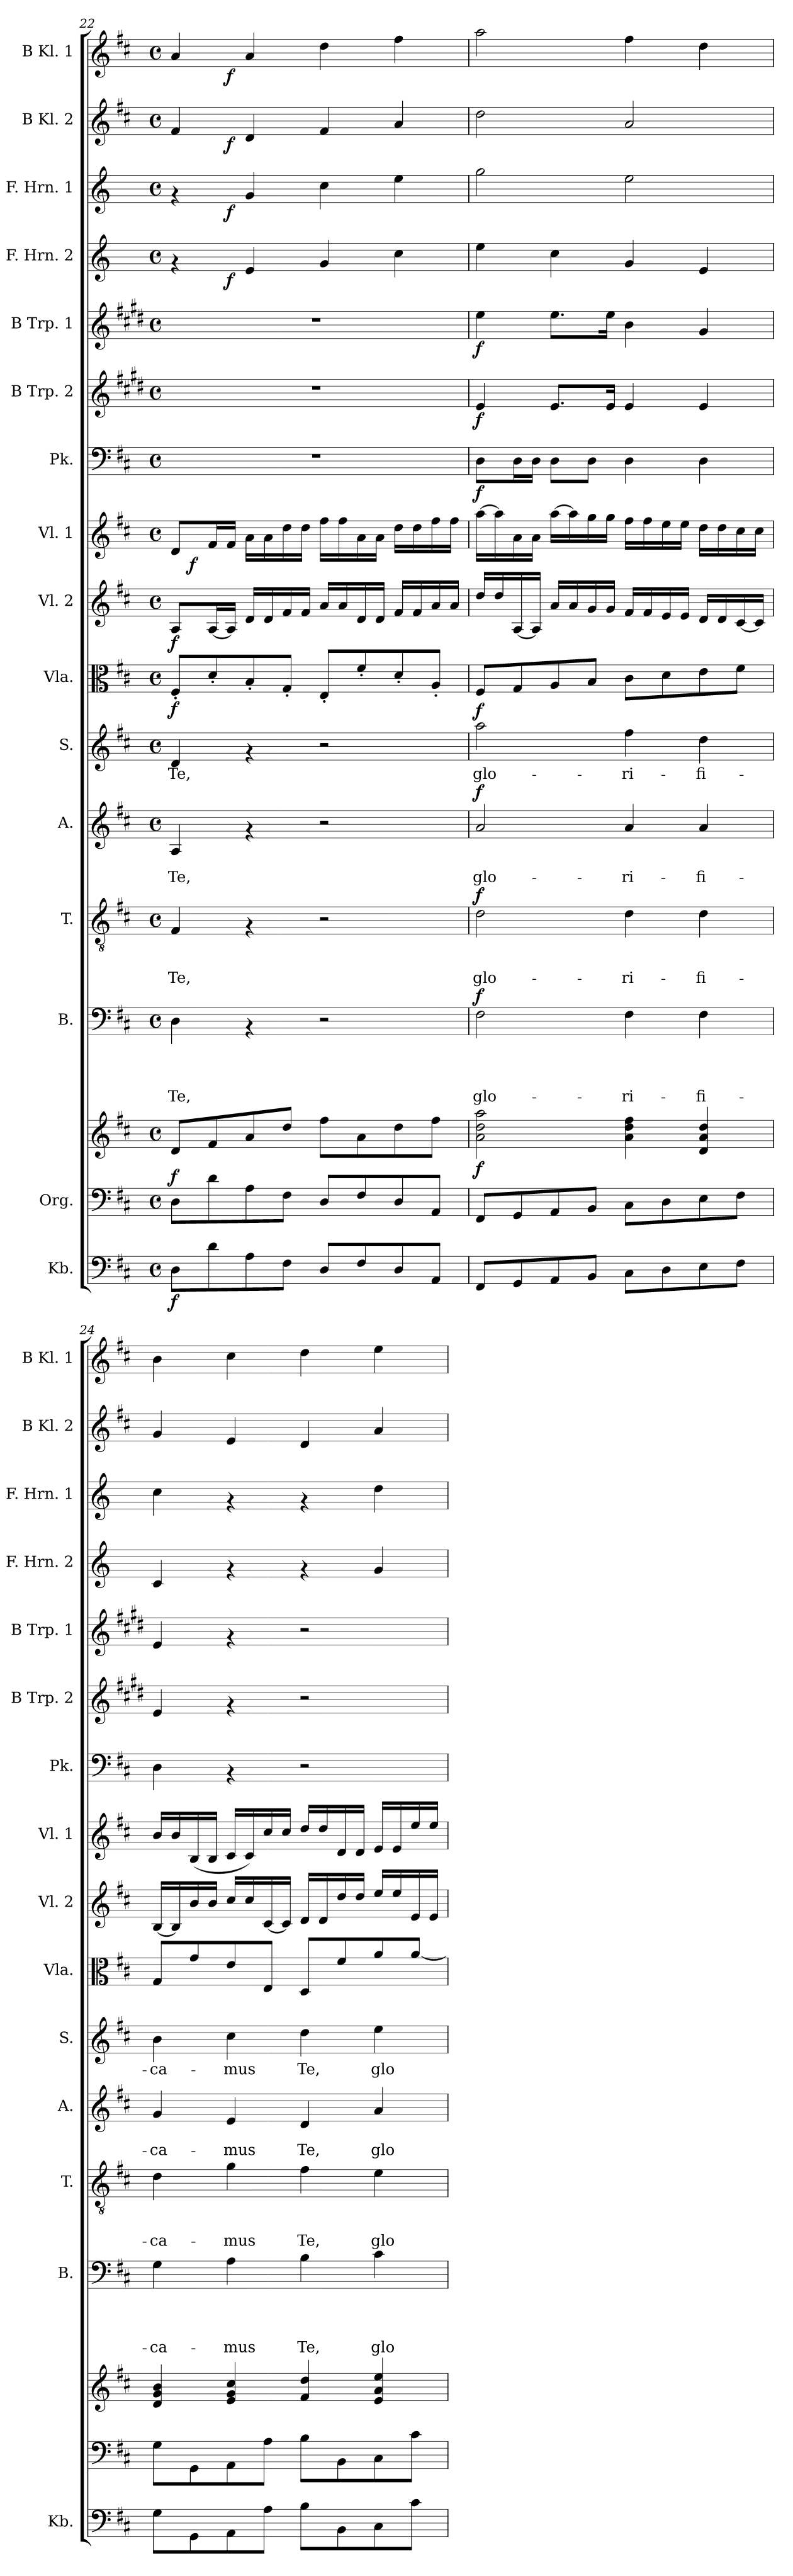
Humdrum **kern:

**kern	**dynam	**kern	**kern	**dynam	**kern	**text	**text	**text	**text	**dynam	**kern	**text	**text	**text	**dynam	**kern	**text	**text	**dynam	**kern	**text	**dynam	**kern	**dynam	**kern	**dynam	**kern	**dynam	**kern	**dynam	**kern	**dynam	**kern	**dynam	**kern	**dynam	**kern	**dynam	**kern	**dynam	**kern	**dynam
*part16	*part16	*part15	*part15	*part15	*part14	*part14	*part14	*part14	*part14	*part14	*part13	*part13	*part13	*part13	*part13	*part12	*part12	*part12	*part12	*part11	*part11	*part11	*part10	*part10	*part9	*part9	*part8	*part8	*part7	*part7	*part6	*part6	*part5	*part5	*part4	*part4	*part3	*part3	*part2	*part2	*part1	*part1
*staff17	*staff17	*staff16	*staff15	*staff15/16	*staff14	*staff14	*staff14	*staff14	*staff14	*staff14	*staff13	*staff13	*staff13	*staff13	*staff13	*staff12	*staff12	*staff12	*staff12	*staff11	*staff11	*staff11	*staff10	*staff10	*staff9	*staff9	*staff8	*staff8	*staff7	*staff7	*staff6	*staff6	*staff5	*staff5	*staff4	*staff4	*staff3	*staff3	*staff2	*staff2	*staff1	*staff1
*I"Kb.	*	*I"Org.	*	*	*I"B.	*	*	*	*	*	*I"T.	*	*	*	*	*I"A.	*	*	*	*I"S.	*	*	*I"Vla.	*	*I"Vl. 2	*	*I"Vl. 1	*	*I"Pk.	*	*I"B Trp. 2	*	*I"B Trp. 1	*	*I"F. Hrn. 2	*	*I"F. Hrn. 1	*	*I"B Kl. 2	*	*I"B Kl. 1	*
*I'Kb.	*	*	*	*	*I'B.	*	*	*	*	*	*I'T.	*	*	*	*	*I'A.	*	*	*	*I'S.	*	*	*I'Vla.	*	*I'Vl. 2	*	*I'Vl. 1	*	*I'Pk.	*	*I'B Trp. 2	*	*I'B Trp. 1	*	*I'F. Hrn. 2	*	*I'F. Hrn. 1	*	*I'B Kl. 2	*	*I'B Kl. 1	*
*clefF4	*	*clefF4	*clefG2	*	*clefF4	*	*	*	*	*	*clefGv2	*	*	*	*	*clefG2	*	*	*	*clefG2	*	*	*clefC3	*	*clefG2	*	*clefG2	*	*clefF4	*	*clefG2	*	*clefG2	*	*clefG2	*	*clefG2	*	*clefG2	*	*clefG2	*
*	*	*	*	*	*	*	*	*	*	*	*	*	*	*	*	*	*	*	*	*	*	*	*	*	*	*	*	*	*	*	*ITrd1c2	*	*ITrd1c2	*	*ITrd-1c-2	*	*ITrd-1c-2	*	*	*	*	*
*k[f#c#]	*	*k[f#c#]	*k[f#c#]	*	*k[f#c#]	*	*	*	*	*	*k[f#c#]	*	*	*	*	*k[f#c#]	*	*	*	*k[f#c#]	*	*	*k[f#c#]	*	*k[f#c#]	*	*k[f#c#]	*	*k[f#c#]	*	*k[f#c#]	*	*k[f#c#]	*	*k[f#c#]	*	*k[f#c#]	*	*k[f#c#]	*	*k[f#c#]	*
*D:	*	*D:	*D:	*	*D:	*	*	*	*	*	*D:	*	*	*	*	*D:	*	*	*	*D:	*	*	*D:	*	*D:	*	*D:	*	*D:	*	*D:	*	*D:	*	*D:	*	*D:	*	*D:	*	*D:	*
*M4/4	*	*M4/4	*M4/4	*	*M4/4	*	*	*	*	*	*M4/4	*	*	*	*	*M4/4	*	*	*	*M4/4	*	*	*M4/4	*	*M4/4	*	*M4/4	*	*M4/4	*	*M4/4	*	*M4/4	*	*M4/4	*	*M4/4	*	*M4/4	*	*M4/4	*
*met(c)	*	*met(c)	*met(c)	*	*met(c)	*	*	*	*	*	*met(c)	*	*	*	*	*met(c)	*	*	*	*met(c)	*	*	*met(c)	*	*met(c)	*	*met(c)	*	*met(c)	*	*met(c)	*	*met(c)	*	*met(c)	*	*met(c)	*	*met(c)	*	*met(c)	*
=22	=22	=22	=22	=22	=22	=22	=22	=22	=22	=22	=22	=22	=22	=22	=22	=22	=22	=22	=22	=22	=22	=22	=22	=22	=22	=22	=22	=22	=22	=22	=22	=22	=22	=22	=22	=22	=22	=22	=22	=22	=22	=22
!	!LO:DY:b	!	!	!LO:DY:a=2	!	!	!	!	!LO:LY:b	!	!	!	!	!LO:LY:b	!	!	!	!LO:LY:b	!	!	!LO:LY:b	!	!	!LO:DY:b	!	!LO:DY:b	!	!	!	!	!	!	!	!	!	!	!	!	!	!	!	!
*	*	*	*	*	*	*	*	*	*	*	*	*	*	*	*	*	*	*	*	*	*	*	*	*	*	*	*^	*	*	*	*	*	*	*	*^	*	*^	*	*^	*	*^	*
8D\L	f	8D\L	8d/L	f	4D\	.	.	.	Te,	.	4F#/	.	.	Te,	.	4A/	.	-Te,	.	4d/	-Te,	.	8F#'</L	f	8A/L	f	8d/L	16ryy	.	1r	.	1r	.	1r	.	4rf	8.ryy	.	4rf	8.ryy	.	4f#/	8.ryy	.	4a/	8.ryy	.
!	!	!	!	!	!	!	!	!	!	!	!	!	!	!	!	!	!	!	!	!	!	!	!	!	!	!	!	!	!LO:DY:b	!	!	!	!	!	!	!	!	!	!	!	!	!	!	!	!	!	!
.	.	.	.	.	.	.	.	.	.	.	.	.	.	.	.	.	.	.	.	.	.	.	.	.	.	.	.	2...ryy	f	.	.	.	.	.	.	.	.	.	.	.	.	.	.	.	.	.	.
8d\	.	8d\	8f#/	.	.	.	.	.	.	.	.	.	.	.	.	.	.	.	.	.	.	.	8d'</	.	[>16A/L	.	16f#/L	.	.	.	.	.	.	.	.	.	.	.	.	.	.	.	.	.	.	.	.
!	!	!	!	!	!	!	!	!	!	!	!	!	!	!	!	!	!	!	!	!	!	!	!	!	!	!	!	!	!	!	!	!	!	!	!	!	!	!LO:DY:b	!	!	!LO:DY:b	!	!	!LO:DY:b	!	!	!LO:DY:b
.	.	.	.	.	.	.	.	.	.	.	.	.	.	.	.	.	.	.	.	.	.	.	.	.	16A/JJ]	.	16f#/JJ	.	.	.	.	.	.	.	.	.	2ryy	f	.	2ryy	f	.	2ryy	f	.	2ryy	f
8A\	.	8A\	8a/	.	4rAA	.	.	.	.	.	4rF	.	.	.	.	4rf	.	.	.	4rf	.	.	8B'</	.	16d/LL	.	16a\LL	.	.	.	.	.	.	.	.	4f#/	.	.	4a/	.	.	4d/	.	.	4a/	.	.
.	.	.	.	.	.	.	.	.	.	.	.	.	.	.	.	.	.	.	.	.	.	.	.	.	16d/	.	16a\	.	.	.	.	.	.	.	.	.	.	.	.	.	.	.	.	.	.	.	.
8F#\J	.	8F#\J	8dd/J	.	.	.	.	.	.	.	.	.	.	.	.	.	.	.	.	.	.	.	8G'</J	.	16f#/	.	16dd\	.	.	.	.	.	.	.	.	.	.	.	.	.	.	.	.	.	.	.	.
.	.	.	.	.	.	.	.	.	.	.	.	.	.	.	.	.	.	.	.	.	.	.	.	.	16f#/JJ	.	16dd\JJ	.	.	.	.	.	.	.	.	.	.	.	.	.	.	.	.	.	.	.	.
8D/L	.	8D/L	8ff#\L	.	2r	.	.	.	.	.	2r	.	.	.	.	2r	.	.	.	2r	.	.	8E'</L	.	16a/LL	.	16ff#\LL	.	.	.	.	.	.	.	.	4a/	.	.	4dd\	.	.	4f#/	.	.	4dd\	.	.
.	.	.	.	.	.	.	.	.	.	.	.	.	.	.	.	.	.	.	.	.	.	.	.	.	16a/	.	16ff#\	.	.	.	.	.	.	.	.	.	.	.	.	.	.	.	.	.	.	.	.
8F#/	.	8F#/	8a\	.	.	.	.	.	.	.	.	.	.	.	.	.	.	.	.	.	.	.	8f#'</	.	16d/	.	16a\	.	.	.	.	.	.	.	.	.	.	.	.	.	.	.	.	.	.	.	.
.	.	.	.	.	.	.	.	.	.	.	.	.	.	.	.	.	.	.	.	.	.	.	.	.	16d/JJ	.	16a\JJ	.	.	.	.	.	.	.	.	.	4ryy	.	.	4ryy	.	.	4ryy	.	.	4ryy	.
8D/	.	8D/	8dd\	.	.	.	.	.	.	.	.	.	.	.	.	.	.	.	.	.	.	.	8d'</	.	16f#/LL	.	16dd\LL	.	.	.	.	.	.	.	.	4dd\	.	.	4ff#\	.	.	4a/	.	.	4ff#\	.	.
.	.	.	.	.	.	.	.	.	.	.	.	.	.	.	.	.	.	.	.	.	.	.	.	.	16f#/	.	16dd\	.	.	.	.	.	.	.	.	.	.	.	.	.	.	.	.	.	.	.	.
8AA/J	.	8AA/J	8ff#\J	.	.	.	.	.	.	.	.	.	.	.	.	.	.	.	.	.	.	.	8A'</J	.	16a/	.	16ff#\	.	.	.	.	.	.	.	.	.	.	.	.	.	.	.	.	.	.	.	.
.	.	.	.	.	.	.	.	.	.	.	.	.	.	.	.	.	.	.	.	.	.	.	.	.	16a/JJ	.	16ff#\JJ	.	.	.	.	.	.	.	.	.	16ryy	.	.	16ryy	.	.	16ryy	.	.	16ryy	.
!!LO:PB:g=z
=23	=23	=23	=23	=23	=23	=23	=23	=23	=23	=23	=23	=23	=23	=23	=23	=23	=23	=23	=23	=23	=23	=23	=23	=23	=23	=23	=23	=23	=23	=23	=23	=23	=23	=23	=23	=23	=23	=23	=23	=23	=23	=23	=23	=23	=23	=23	=23
!	!	!	!	!LO:DY:b	!	!	!	!	!LO:LY:b	!LO:DY:a	!	!	!	!LO:LY:b	!LO:DY:a	!	!	!LO:LY:b	!LO:DY:a	!	!LO:LY:b	!LO:DY:a	!	!	!	!	!	!	!	!	!LO:DY:b	!	!LO:DY:b	!	!LO:DY:b	!	!	!	!	!	!	!	!	!	!	!	!
*	*	*	*	*	*	*	*	*	*	*	*	*	*	*	*	*	*	*	*	*	*	*	*	*	*	*	*	*	*	*	*	*	*	*	*	*v	*v	*	*	*	*	*v	*v	*	*v	*v	*
*	*	*	*	*	*	*	*	*	*	*	*	*	*	*	*	*	*	*	*	*	*	*	*	*	*	*	*v	*v	*	*	*	*	*	*	*	*	*	*v	*v	*	*	*	*	*
8FF#/L	.	8FF#/L	2a\ 2dd\ 2aa\	f	2F#\	.	.	.	glo-	f	2d\	.	.	glo-	f	2a/	.	glo-	f	2aa\	glo-	f	8F#/L	.	16dd/LL	.	[>16aa\LL	.	8D\L	f	4d/	f	4dd\	f	4ff#\	.	2aa\	.	2dd\	.	2aa\	.
.	.	.	.	.	.	.	.	.	.	.	.	.	.	.	.	.	.	.	.	.	.	.	.	.	16dd/	.	16aa\]	.	.	.	.	.	.	.	.	.	.	.	.	.	.	.
8GG/	.	8GG/	.	.	.	.	.	.	.	.	.	.	.	.	.	.	.	.	.	.	.	.	8G/	.	[>16A/	.	16a\	.	16D\L	.	.	.	.	.	.	.	.	.	.	.	.	.
.	.	.	.	.	.	.	.	.	.	.	.	.	.	.	.	.	.	.	.	.	.	.	.	.	16A/JJ]	.	16a\JJ	.	16D\JJ	.	.	.	.	.	.	.	.	.	.	.	.	.
8AA/	.	8AA/	.	.	.	.	.	.	.	.	.	.	.	.	.	.	.	.	.	.	.	.	8A/	.	16a/LL	.	[>16aa\LL	.	8D\L	.	8.d/L	.	8.dd\L	.	4dd\	.	.	.	.	.	.	.
.	.	.	.	.	.	.	.	.	.	.	.	.	.	.	.	.	.	.	.	.	.	.	.	.	16a/	.	16aa\]	.	.	.	.	.	.	.	.	.	.	.	.	.	.	.
8BB/J	.	8BB/J	.	.	.	.	.	.	.	.	.	.	.	.	.	.	.	.	.	.	.	.	8B/J	.	16g/	.	16gg\	.	8D\J	.	.	.	.	.	.	.	.	.	.	.	.	.
.	.	.	.	.	.	.	.	.	.	.	.	.	.	.	.	.	.	.	.	.	.	.	.	.	16g/JJ	.	16gg\JJ	.	.	.	16d/Jk	.	16dd\Jk	.	.	.	.	.	.	.	.	.
!	!	!	!	!	!	!	!	!	!LO:LY:b	!	!	!	!	!LO:LY:b	!	!	!	!LO:LY:b	!	!	!LO:LY:b	!	!	!	!	!	!	!	!	!	!	!	!	!	!	!	!	!	!	!	!	!
8C#\L	.	8C#\L	4a\ 4dd\ 4ff#\	.	4F#\	.	.	.	-ri-	.	4d\	.	.	-ri-	.	4a/	.	-ri-	.	4ff#\	-ri-	.	8c#\L	.	16f#/LL	.	16ff#\LL	.	4D\	.	4d/	.	4a\	.	4a/	.	2ff#\	.	2a/	.	4ff#\	.
.	.	.	.	.	.	.	.	.	.	.	.	.	.	.	.	.	.	.	.	.	.	.	.	.	16f#/	.	16ff#\	.	.	.	.	.	.	.	.	.	.	.	.	.	.	.
8D\	.	8D\	.	.	.	.	.	.	.	.	.	.	.	.	.	.	.	.	.	.	.	.	8d\	.	16e/	.	16ee\	.	.	.	.	.	.	.	.	.	.	.	.	.	.	.
.	.	.	.	.	.	.	.	.	.	.	.	.	.	.	.	.	.	.	.	.	.	.	.	.	16e/JJ	.	16ee\JJ	.	.	.	.	.	.	.	.	.	.	.	.	.	.	.
!	!	!	!	!	!	!	!	!	!LO:LY:b	!	!	!	!	!LO:LY:b	!	!	!	!LO:LY:b	!	!	!LO:LY:b	!	!	!	!	!	!	!	!	!	!	!	!	!	!	!	!	!	!	!	!	!
8E\	.	8E\	4d/ 4a/ 4dd/	.	4F#\	.	.	.	-fi-	.	4d\	.	.	-fi-	.	4a/	.	-fi-	.	4dd\	-fi-	.	8e\	.	16d/LL	.	16dd\LL	.	4D\	.	4d/	.	4f#/	.	4f#/	.	.	.	.	.	4dd\	.
.	.	.	.	.	.	.	.	.	.	.	.	.	.	.	.	.	.	.	.	.	.	.	.	.	16d/	.	16dd\	.	.	.	.	.	.	.	.	.	.	.	.	.	.	.
8F#\J	.	8F#\J	.	.	.	.	.	.	.	.	.	.	.	.	.	.	.	.	.	.	.	.	8f#\J	.	[>16c#/	.	16cc#\	.	.	.	.	.	.	.	.	.	.	.	.	.	.	.
.	.	.	.	.	.	.	.	.	.	.	.	.	.	.	.	.	.	.	.	.	.	.	.	.	16c#/JJ]	.	16cc#\JJ	.	.	.	.	.	.	.	.	.	.	.	.	.	.	.
=24	=24	=24	=24	=24	=24	=24	=24	=24	=24	=24	=24	=24	=24	=24	=24	=24	=24	=24	=24	=24	=24	=24	=24	=24	=24	=24	=24	=24	=24	=24	=24	=24	=24	=24	=24	=24	=24	=24	=24	=24	=24	=24
!	!	!	!	!	!	!	!	!	!LO:LY:b	!	!	!	!	!LO:LY:b	!	!	!	!LO:LY:b	!	!	!LO:LY:b	!	!	!	!	!	!	!	!	!	!	!	!	!	!	!	!	!	!	!	!	!
8G\L	.	8G\L	4d/ 4g/ 4b/	.	4G\	.	.	.	-ca-	.	4d\	.	.	-ca-	.	4g/	.	-ca-	.	4b\	-ca-	.	8G/L	.	[>16B/LL	.	16b/LL	.	4D\	.	4d/	.	4d/	.	4d/	.	4dd\	.	4g/	.	4b\	.
.	.	.	.	.	.	.	.	.	.	.	.	.	.	.	.	.	.	.	.	.	.	.	.	.	16B/]	.	16b/	.	.	.	.	.	.	.	.	.	.	.	.	.	.	.
8GG\	.	8GG\	.	.	.	.	.	.	.	.	.	.	.	.	.	.	.	.	.	.	.	.	8g/	.	16b/	.	(>16B/	.	.	.	.	.	.	.	.	.	.	.	.	.	.	.
.	.	.	.	.	.	.	.	.	.	.	.	.	.	.	.	.	.	.	.	.	.	.	.	.	16b/JJ	.	16B/JJ	.	.	.	.	.	.	.	.	.	.	.	.	.	.	.
!	!	!	!	!	!	!	!	!	!LO:LY:b	!	!	!	!	!LO:LY:b	!	!	!	!LO:LY:b	!	!	!LO:LY:b	!	!	!	!	!	!	!	!	!	!	!	!	!	!	!	!	!	!	!	!	!
8AA\	.	8AA\	4e/ 4g/ 4cc#/	.	4A\	.	.	.	-mus	.	4g\	.	.	-mus	.	4e/	.	-mus	.	4cc#\	-mus	.	8e/	.	16cc#/LL	.	16c#/LL	.	4rAA	.	4rf	.	4rf	.	4rf	.	4rf	.	4e/	.	4cc#\	.
.	.	.	.	.	.	.	.	.	.	.	.	.	.	.	.	.	.	.	.	.	.	.	.	.	16cc#/	.	16c#/)	.	.	.	.	.	.	.	.	.	.	.	.	.	.	.
8A\J	.	8A\J	.	.	.	.	.	.	.	.	.	.	.	.	.	.	.	.	.	.	.	.	8E/J	.	[>16c#/	.	16cc#/	.	.	.	.	.	.	.	.	.	.	.	.	.	.	.
.	.	.	.	.	.	.	.	.	.	.	.	.	.	.	.	.	.	.	.	.	.	.	.	.	16c#/JJ]	.	16cc#/JJ	.	.	.	.	.	.	.	.	.	.	.	.	.	.	.
!	!	!	!	!	!	!	!	!	!LO:LY:b	!	!	!	!	!LO:LY:b	!	!	!	!LO:LY:b	!	!	!LO:LY:b	!	!	!	!	!	!	!	!	!	!	!	!	!	!	!	!	!	!	!	!	!
8B\L	.	8B\L	4f#/ 4dd/	.	4B\	.	.	.	Te,	.	4f#\	.	.	Te,	.	4d/	.	Te,	.	4dd\	Te,	.	8D/L	.	16d/LL	.	16dd/LL	.	2r	.	2r	.	2r	.	4rf	.	4rf	.	4d/	.	4dd\	.
.	.	.	.	.	.	.	.	.	.	.	.	.	.	.	.	.	.	.	.	.	.	.	.	.	16d/	.	16dd/	.	.	.	.	.	.	.	.	.	.	.	.	.	.	.
8BB\	.	8BB\	.	.	.	.	.	.	.	.	.	.	.	.	.	.	.	.	.	.	.	.	8f#/	.	16dd/	.	16d/	.	.	.	.	.	.	.	.	.	.	.	.	.	.	.
.	.	.	.	.	.	.	.	.	.	.	.	.	.	.	.	.	.	.	.	.	.	.	.	.	16dd/JJ	.	16d/JJ	.	.	.	.	.	.	.	.	.	.	.	.	.	.	.
!	!	!	!	!	!	!	!	!	!LO:LY:b	!	!	!	!	!LO:LY:b	!	!	!	!LO:LY:b	!	!	!LO:LY:b	!	!	!	!	!	!	!	!	!	!	!	!	!	!	!	!	!	!	!	!	!
8C#\	.	8C#\	4e/ 4a/ 4ee/	.	4c#\	.	.	.	glo-	.	4e\	.	.	glo-	.	4a/	.	glo-	.	4ee\	glo-	.	8a/	.	16ee/LL	.	16e/LL	.	.	.	.	.	.	.	4a/	.	4ee\	.	4a/	.	4ee\	.
.	.	.	.	.	.	.	.	.	.	.	.	.	.	.	.	.	.	.	.	.	.	.	.	.	16ee/	.	16e/	.	.	.	.	.	.	.	.	.	.	.	.	.	.	.
8c#\J	.	8c#\J	.	.	.	.	.	.	.	.	.	.	.	.	.	.	.	.	.	.	.	.	[>8a/J	.	16e/	.	16ee/	.	.	.	.	.	.	.	.	.	.	.	.	.	.	.
.	.	.	.	.	.	.	.	.	.	.	.	.	.	.	.	.	.	.	.	.	.	.	.	.	16e/JJ	.	16ee/JJ	.	.	.	.	.	.	.	.	.	.	.	.	.	.	.
=	=	=	=	=	=	=	=	=	=	=	=	=	=	=	=	=	=	=	=	=	=	=	=	=	=	=	=	=	=	=	=	=	=	=	=	=	=	=	=	=	=	=
*-	*-	*-	*-	*-	*-	*-	*-	*-	*-	*-	*-	*-	*-	*-	*-	*-	*-	*-	*-	*-	*-	*-	*-	*-	*-	*-	*-	*-	*-	*-	*-	*-	*-	*-	*-	*-	*-	*-	*-	*-	*-	*-
